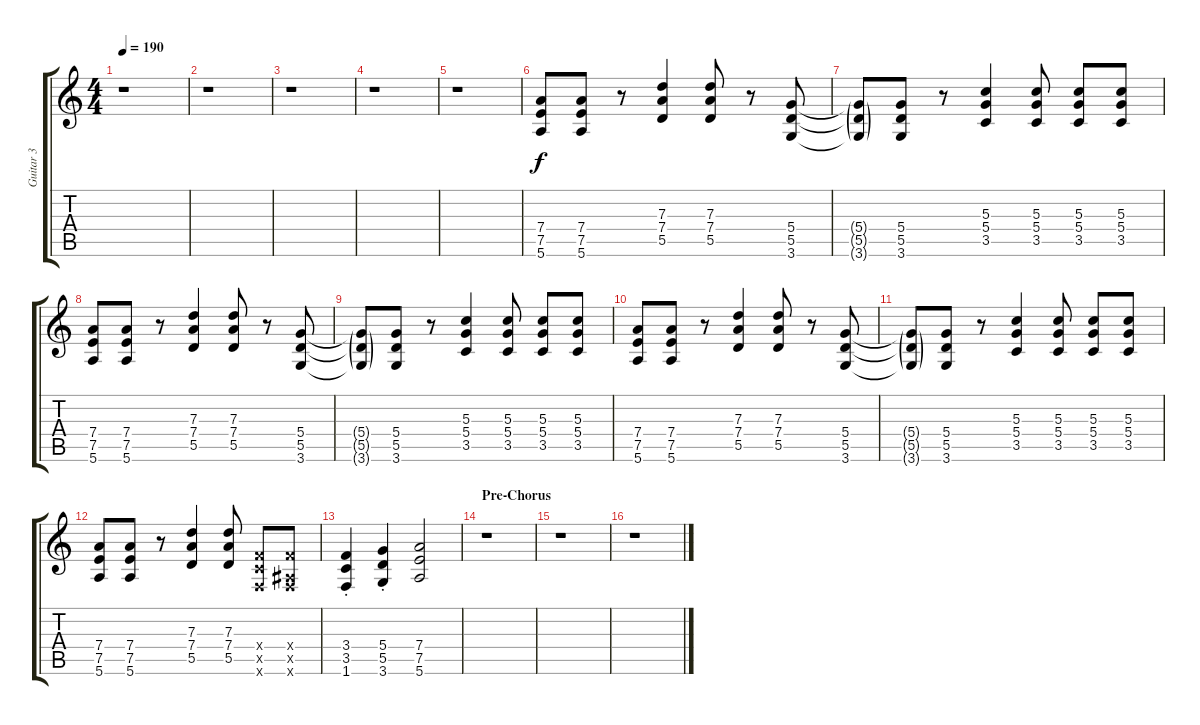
\track ("Guitar 3" "Guitar 3") {instrument distortionguitar}
\staff {score tabs}
\tuning (E4 B3 G3 D3 A2 E2) {hide}
\ts (4 4)
\tempo 190
\clef g2
\ks c
r.1{dy f} |
r.1 |
r.1 |
r.1 |
r.1 |
(7.4 7.5 5.6).8 (7.4 7.5 5.6).8 r.8 (7.3 7.4 5.5).4 (7.3 7.4 5.5).8 r.8 (5.4 5.5 3.6).8 |
(5.4{g t} 5.5{g t} 3.6{g t}).8 (5.4 5.5 3.6).8 r.8 (5.3 5.4 3.5).4 (5.3 5.4 3.5).8 (5.3 5.4 3.5).8 (5.3 5.4 3.5).8 |
(7.4 7.5 5.6).8 (7.4 7.5 5.6).8 r.8 (7.3 7.4 5.5).4 (7.3 7.4 5.5).8 r.8 (5.4 5.5 3.6).8 |
(5.4{g t} 5.5{g t} 3.6{g t}).8 (5.4 5.5 3.6).8 r.8 (5.3 5.4 3.5).4 (5.3 5.4 3.5).8 (5.3 5.4 3.5).8 (5.3 5.4 3.5).8 |
(7.4 7.5 5.6).8 (7.4 7.5 5.6).8 r.8 (7.3 7.4 5.5).4 (7.3 7.4 5.5).8 r.8 (5.4 5.5 3.6).8 |
(5.4{g t} 5.5{g t} 3.6{g t}).8 (5.4 5.5 3.6).8 r.8 (5.3 5.4 3.5).4 (5.3 5.4 3.5).8 (5.3 5.4 3.5).8 (5.3 5.4 3.5).8 |
(7.4 7.5 5.6).8 (7.4 7.5 5.6).8 r.8 (7.3 7.4 5.5).4 (7.3 7.4 5.5).8 (3.4{x} 3.5{x} 1.6{x}).8 (3.4{x} 1.5{x} 1.6{x}).8 |
(3.4{st} 3.5{st} 1.6{st}).4 (5.4{st} 5.5{st} 3.6{st}).4 (7.4 7.5 5.6).2 |
\section ("" "Pre-Chorus")
r.1 |
r.1 |
r.1
